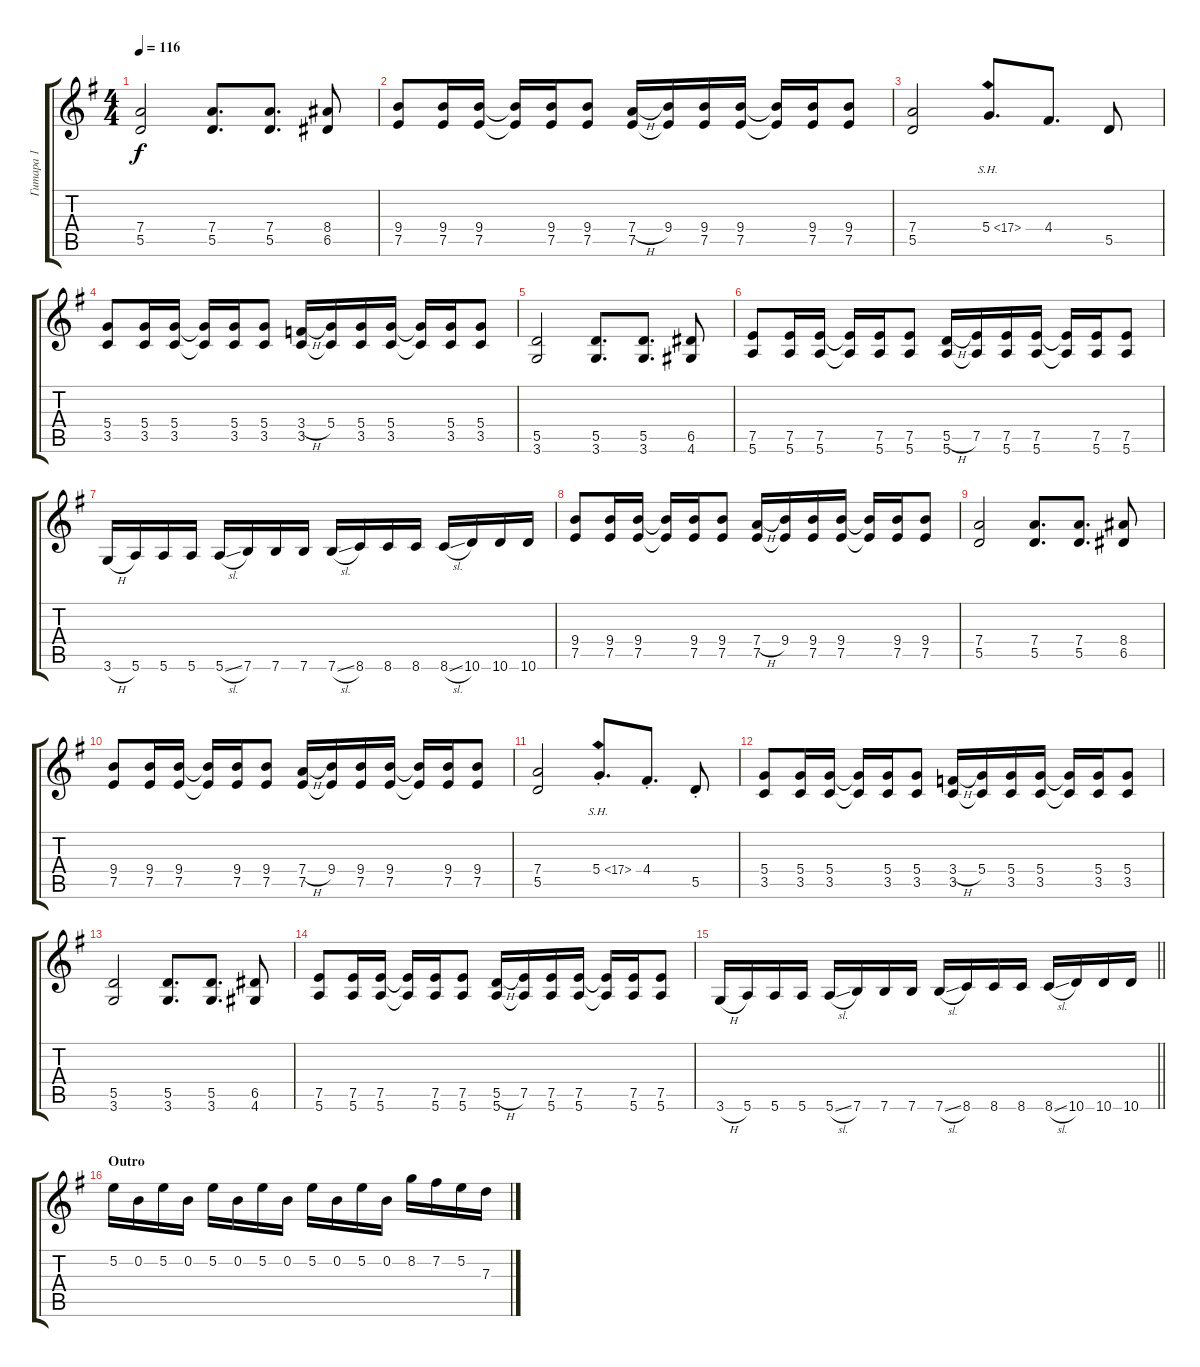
\track ("Гитара 1" "Гитара 1") {instrument distortionguitar}
\staff {score tabs}
\tuning (E4 B3 G3 D3 A2 E2) {hide}
\ts (4 4)
\tempo 116
\clef g2
\ks eminor
(7.4 5.5).2{dy f} (7.4 5.5).8{d} (7.4 5.5).8{d} (8.4 6.5).8 |
(9.4 7.5).8 (9.4 7.5).16 (9.4 7.5).16 (9.4{t} 7.5{t}).16 (9.4 7.5).16 (9.4 7.5).8 (7.4{h} 7.5).16 (9.4 7.5{t}).16 (9.4 7.5).16 (9.4 7.5).16 (9.4{t} 7.5{t}).16 (9.4 7.5).16 (9.4 7.5).8 |
(7.4 5.5).2 5.4{sh 12}.8{d} 4.4.8{d} 5.5.8 |
(5.4 3.5).8 (5.4 3.5).16 (5.4 3.5).16 (5.4{t} 3.5{t}).16 (5.4 3.5).16 (5.4 3.5).8 (3.4{h} 3.5).16 (5.4 3.5{t}).16 (5.4 3.5).16 (5.4 3.5).16 (5.4{t} 3.5{t}).16 (5.4 3.5).16 (5.4 3.5).8 |
(5.5 3.6).2 (5.5 3.6).8{d} (5.5 3.6).8{d} (6.5 4.6).8 |
(7.5 5.6).8 (7.5 5.6).16 (7.5 5.6).16 (7.5{t} 5.6{t}).16 (7.5 5.6).16 (7.5 5.6).8 (5.5{h} 5.6).16 (7.5 5.6{t}).16 (7.5 5.6).16 (7.5 5.6).16 (7.5{t} 5.6{t}).16 (7.5 5.6).16 (7.5 5.6).8 |
3.6{h}.16 5.6.16 5.6.16 5.6.16 5.6{sl}.16 7.6.16 7.6.16 7.6.16 7.6{sl}.16 8.6.16 8.6.16 8.6.16 8.6{sl}.16 10.6.16 10.6.16 10.6.16 |
(9.4 7.5).8 (9.4 7.5).16 (9.4 7.5).16 (9.4{t} 7.5{t}).16 (9.4 7.5).16 (9.4 7.5).8 (7.4{h} 7.5).16 (9.4 7.5{t}).16 (9.4 7.5).16 (9.4 7.5).16 (9.4{t} 7.5{t}).16 (9.4 7.5).16 (9.4 7.5).8 |
(7.4 5.5).2 (7.4 5.5).8{d} (7.4 5.5).8{d} (8.4 6.5).8 |
(9.4 7.5).8 (9.4 7.5).16 (9.4 7.5).16 (9.4{t} 7.5{t}).16 (9.4 7.5).16 (9.4 7.5).8 (7.4{h} 7.5).16 (9.4 7.5{t}).16 (9.4 7.5).16 (9.4 7.5).16 (9.4{t} 7.5{t}).16 (9.4 7.5).16 (9.4 7.5).8 |
(7.4 5.5).2 5.4{sh 12 st}.8{d} 4.4{st}.8{d} 5.5{st}.8 |
(5.4 3.5).8 (5.4 3.5).16 (5.4 3.5).16 (5.4{t} 3.5{t}).16 (5.4 3.5).16 (5.4 3.5).8 (3.4{h} 3.5).16 (5.4 3.5{t}).16 (5.4 3.5).16 (5.4 3.5).16 (5.4{t} 3.5{t}).16 (5.4 3.5).16 (5.4 3.5).8 |
(5.5 3.6).2 (5.5 3.6).8{d} (5.5 3.6).8{d} (6.5 4.6).8 |
(7.5 5.6).8 (7.5 5.6).16 (7.5 5.6).16 (7.5{t} 5.6{t}).16 (7.5 5.6).16 (7.5 5.6).8 (5.5{h} 5.6).16 (7.5 5.6{t}).16 (7.5 5.6).16 (7.5 5.6).16 (7.5{t} 5.6{t}).16 (7.5 5.6).16 (7.5 5.6).8 |
\barLineRight lightlight
3.6{h}.16 5.6.16 5.6.16 5.6.16 5.6{sl}.16 7.6.16 7.6.16 7.6.16 7.6{sl}.16 8.6.16 8.6.16 8.6.16 8.6{sl}.16 10.6.16 10.6.16 10.6.16 |
\section ("" "Outro")
5.2.16{volume 15} 0.2.16 5.2.16 0.2.16 5.2.16 0.2.16 5.2.16 0.2.16 5.2.16 0.2.16 5.2.16 0.2.16 8.2.16 7.2.16 5.2.16 7.3.16
